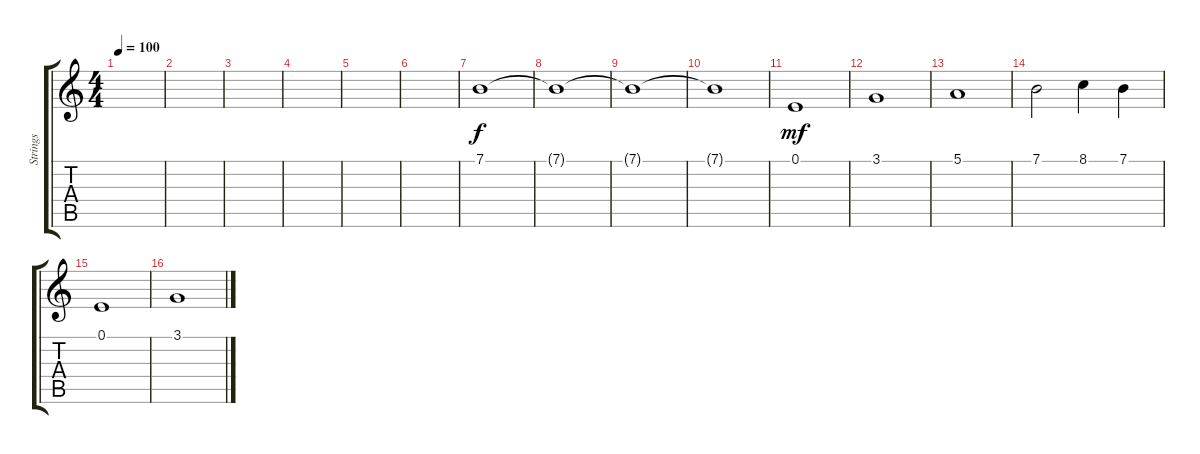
\track ("Strings" "Strings") {instrument violin}
\staff {score tabs}
\tuning (E4 B3 G3 D3 A2 E2) {hide}
\ts (4 4)
\tempo 100
\clef g2
\ks c
|
|
|
|
|
|
7.1.1 |
7.1{t}.1{dy f} |
7.1{t}.1 |
7.1{t}.1 |
0.1.1{dy mf} |
3.1.1 |
5.1.1 |
7.1.2 8.1.4 7.1.4 |
0.1.1 |
3.1.1
